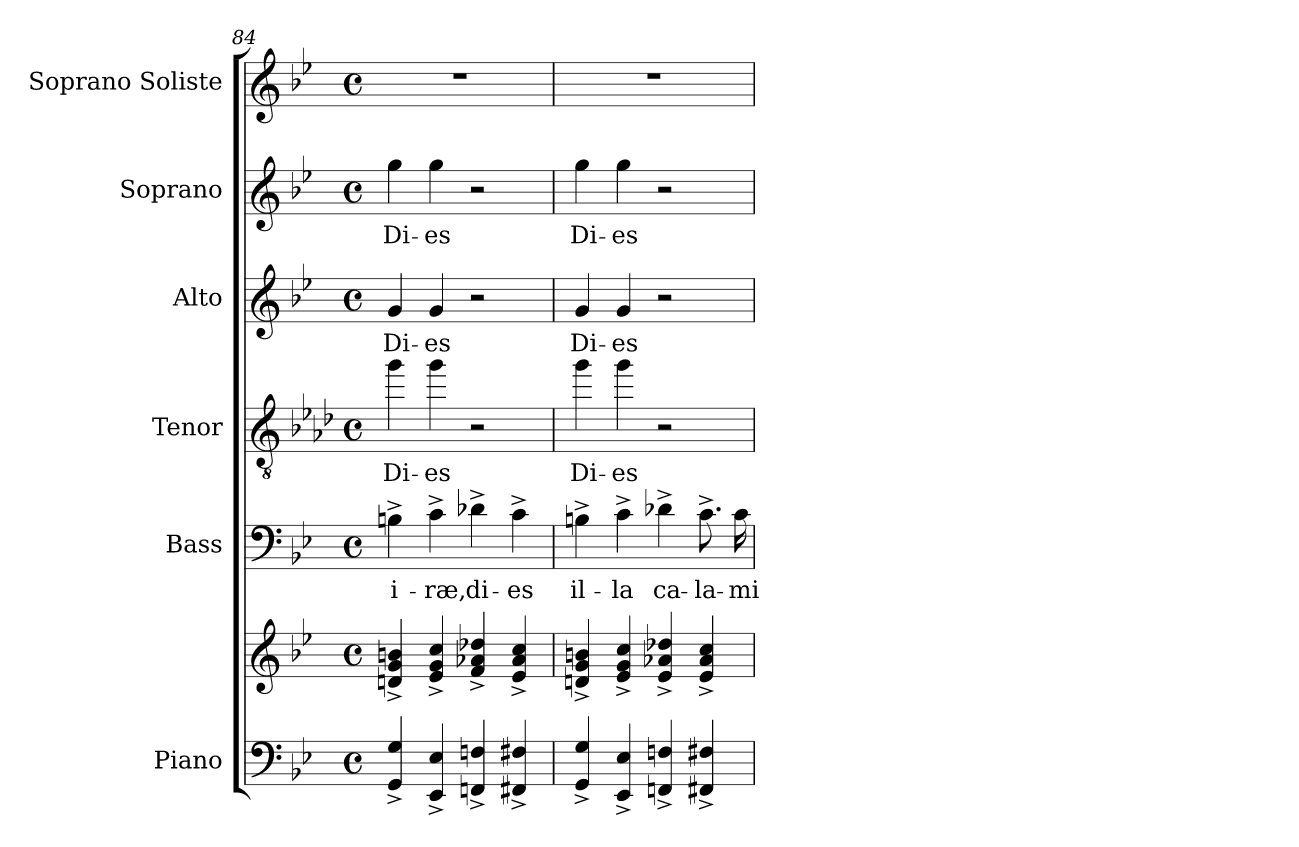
**kern	**kern	**kern	**text	**kern	**text	**kern	**text	**kern	**text	**kern
*part6	*part6	*part5	*part5	*part4	*part4	*part3	*part3	*part2	*part2	*part1
*staff7	*staff6	*staff5	*staff5	*staff4	*staff4	*staff3	*staff3	*staff2	*staff2	*staff1
*I"Piano	*	*I"Bass	*	*I"Tenor	*	*I"Alto	*	*I"Soprano	*	*I"Soprano Soliste
*I'Pno.	*	*I'B.	*	*I'T.	*	*I'A.	*	*I'S.	*	*
*clefF4	*clefG2	*clefF4	*	*clefGv2	*	*clefG2	*	*clefG2	*	*clefG2
*	*	*	*	*ITrd8c14	*	*	*	*	*	*
*k[b-e-]	*k[b-e-]	*k[b-e-]	*	*k[b-e-a-d-]	*	*k[b-e-]	*	*k[b-e-]	*	*k[b-e-]
*M4/4	*M4/4	*M4/4	*	*M4/4	*	*M4/4	*	*M4/4	*	*M4/4
*met(c)	*met(c)	*met(c)	*	*met(c)	*	*met(c)	*	*met(c)	*	*met(c)
=84	=84	=84	=84	=84	=84	=84	=84	=84	=84	=84
4GG/^ 4G/^	4dn/^ 4g/^ 4bn/^	4Bn^\	i-	4gi\	Di-	4g/	Di-	4gg\	Di-	1r
4EE-/^ 4E-/^	4e-/^ 4g/^ 4cc/^	4c^\	-ræ,	4gi\	-es	4g/	-es	4gg\	-es	.
4FFn/^ 4Fn/^	4f/^ 4a-X/^ 4dd-X/^	4d-X^\	di-	2r	.	2r	.	2r	.	.
4FF#X/^ 4F#X/^	4e-/^ 4a-/^ 4cc/^	4c^\	-es	.	.	.	.	.	.	.
=85	=85	=85	=85	=85	=85	=85	=85	=85	=85	=85
4GG/^ 4G/^	4dn/^ 4g/^ 4bn/^	4Bn^\	il-	4gi\	Di-	4g/	Di-	4gg\	Di-	1r
4EE-/^ 4E-/^	4e-/^ 4g/^ 4cc/^	4c^\	-la	4gi\	-es	4g/	-es	4gg\	-es	.
4FFn/^ 4Fn/^	4e-/^ 4a-X/^ 4dd-X/^	4d-X^\	ca-	2r	.	2r	.	2r	.	.
4FF#X/^ 4F#X/^	4e-/^ 4a-/^ 4cc/^	8.c^\	-la-	.	.	.	.	.	.	.
.	.	16c\	-mi-	.	.	.	.	.	.	.
=	=	=	=	=	=	=	=	=	=	=
*-	*-	*-	*-	*-	*-	*-	*-	*-	*-	*-
